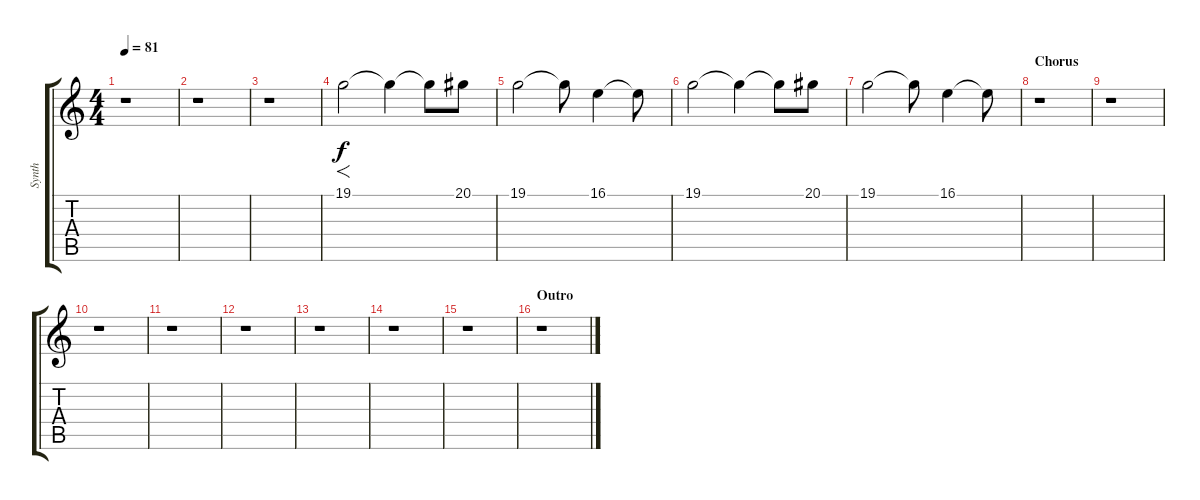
\track ("Synth" "Synth") {instrument lead4chiff}
\staff {score tabs}
\tuning (C4 G3 Eb3 Bb2 F2 C2) {hide}
\ts (4 4)
\tempo 81
\clef g2
\ks c
r.1{dy f} |
r.1 |
r.1 |
19.1.2{f} 19.1{t}.4 19.1{t}.8 20.1.8 |
19.1.2 19.1{t}.8 16.1.4 16.1{t}.8 |
19.1.2 19.1{t}.4 19.1{t}.8 20.1.8 |
19.1.2 19.1{t}.8 16.1.4 16.1{t}.8 |
\section ("" "Chorus")
r.1 |
r.1 |
r.1 |
r.1 |
r.1 |
r.1 |
r.1 |
r.1 |
\section ("" "Outro")
r.1
